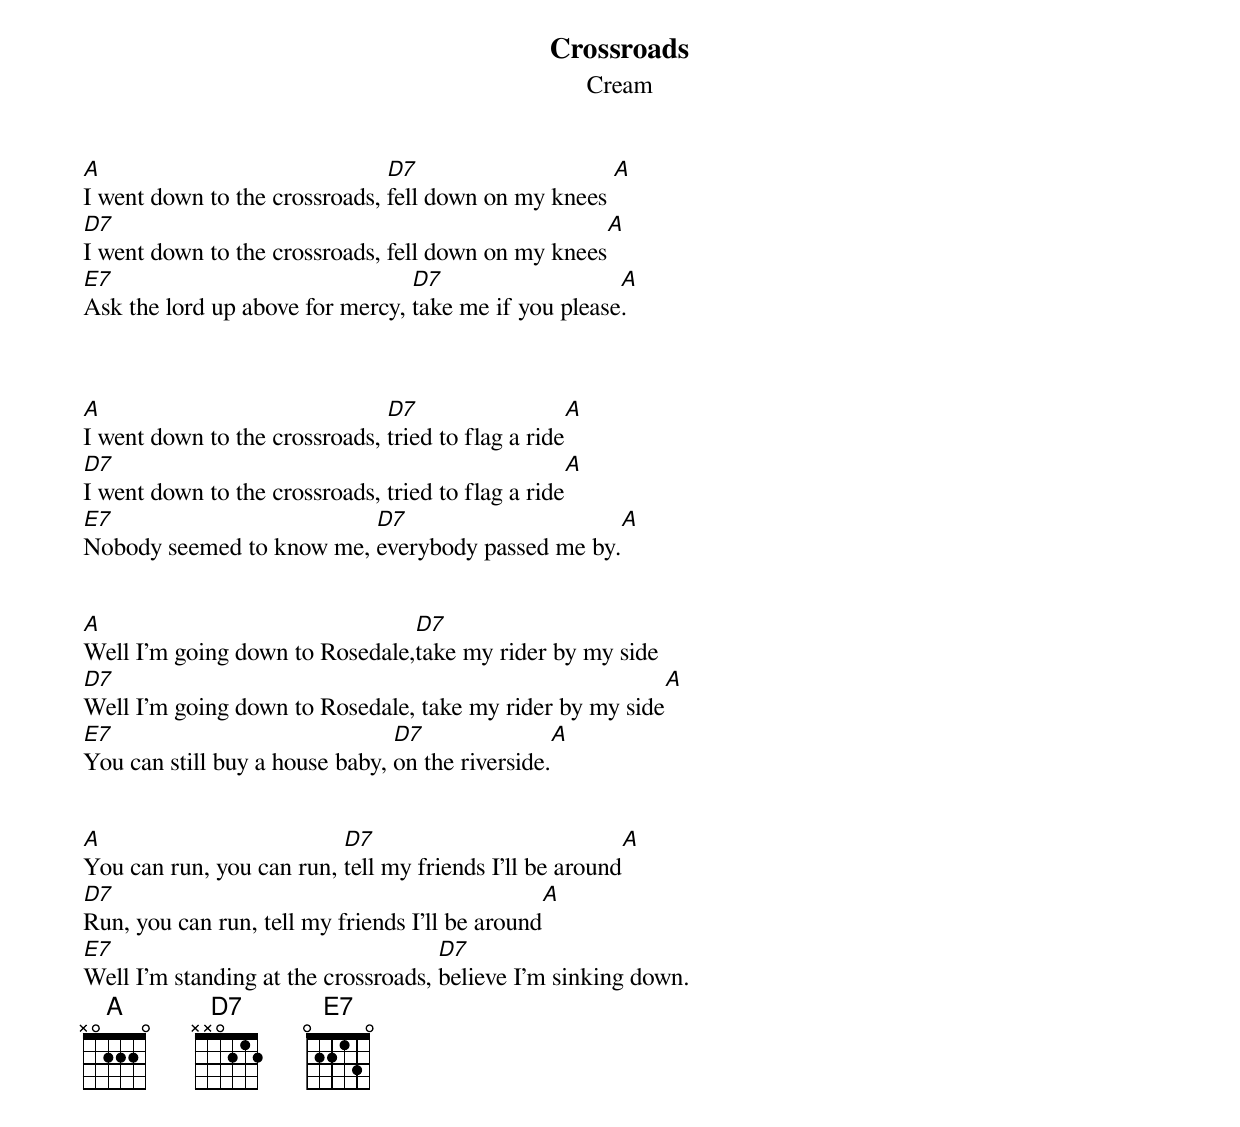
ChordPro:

{t:Crossroads}
{st:Cream}
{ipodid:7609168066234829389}

[A]I went down to the crossroads, [D7]fell down on my knees [A]
[D7]I went down to the crossroads, fell down on my knees[A]
[E7]Ask the lord up above for mercy, [D7]take me if you please[A].



[A]I went down to the crossroads, [D7]tried to flag a ride[A]
[D7]I went down to the crossroads, tried to flag a ride[A]
[E7]Nobody seemed to know me, [D7]everybody passed me by.[A]


[A]Well I'm going down to Rosedale,[D7]take my rider by my side
[D7]Well I'm going down to Rosedale, take my rider by my side[A]
[E7]You can still buy a house baby, [D7]on the riverside.[A]


[A]You can run, you can run, [D7]tell my friends I'll be around[A]
[D7]Run, you can run, tell my friends I'll be around[A]
[E7]Well I'm standing at the crossroads, [D7]believe I'm sinking down.
